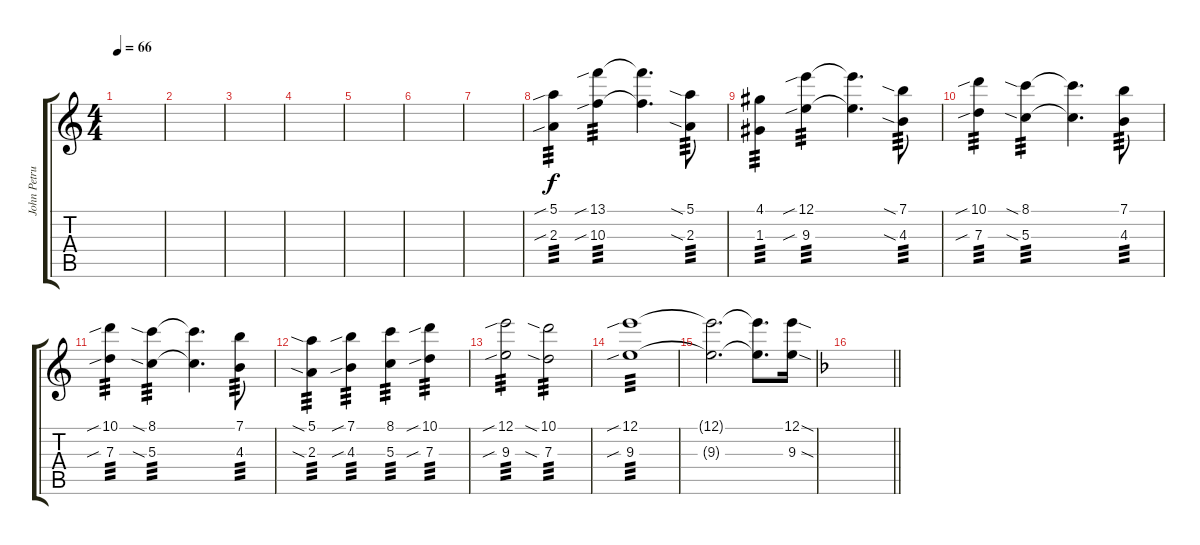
\track ("John Petrucci - Guitar" "John Petru") {instrument distortionguitar}
\staff {score tabs}
\tuning (E4 B3 G3 D3 A2 E2) {hide}
\ts (4 4)
\tempo 66
\clef g2
\ks aminor
|
|
|
|
|
|
|
(5.1{sib} 2.3{sib}).4{tp 3} (13.1{sib} 10.3{sib}).4{tp 3} (13.1{t} 10.3{t}).4{d} (5.1{sia} 2.3{sia}).8{tp 3} |
(4.1 1.3).4{tp 3} (12.1{sib} 9.3{sib}).4{tp 3} (12.1{t} 9.3{t}).4{d} (7.1{sia} 4.3{sia}).8{tp 3} |
(10.1{sib} 7.3{sib}).4{tp 3} (8.1{sia} 5.3{sia}).4{tp 3} (8.1{t} 5.3{t}).4{d} (7.1 4.3).8{tp 3} |
(10.1{sib} 7.3{sib}).4{tp 3} (8.1{sia} 5.3{sia}).4{tp 3} (8.1{t} 5.3{t}).4{d} (7.1 4.3).8{tp 3} |
(5.1{sia} 2.3{sia}).4{tp 3} (7.1{sib} 4.3{sib}).4{tp 3} (8.1 5.3).4{tp 3} (10.1{sib} 7.3{sib}).4{tp 3} |
(12.1{sib} 9.3{sib}).2{tp 3} (10.1{sia} 7.3{sia}).2{tp 3} |
(12.1{sib} 9.3{sib}).1{tp 3} |
(12.1{t} 9.3{t}).2{d} (12.1{t} 9.3{t}).8{d} (12.1{sod} 9.3{sod}).16 |
\barLineRight lightlight
\ks dminor
